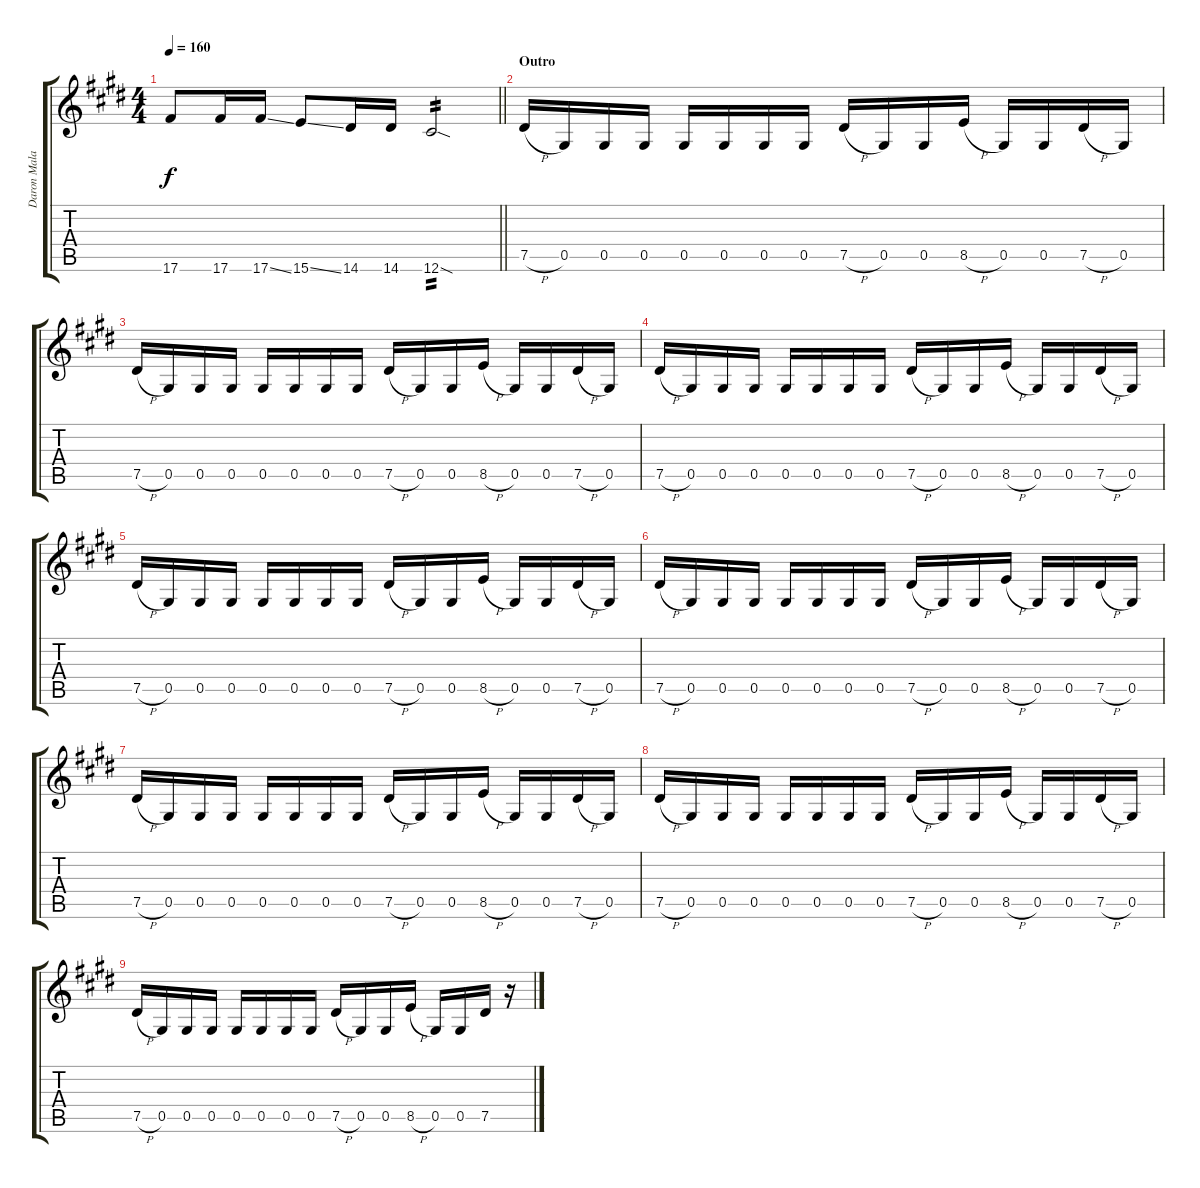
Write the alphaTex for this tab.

\track ("Daron Malakian [Guitar 2]" "Daron Mala") {instrument distortionguitar}
\staff {score tabs}
\tuning (Eb4 Bb3 Gb3 Db3 Ab2 Db2) {hide}
\ts (4 4)
\tempo 160
\clef g2
\barLineRight lightlight
\ks c#minor
17.6.8{dy f} 17.6.16 17.6{ss}.16 15.6{ss}.8 14.6.16 14.6.16 12.6{sod}.2{tp 2} |
\section ("" "Outro")
7.5{h}.16 0.5.16 0.5.16 0.5.16 0.5.16 0.5.16 0.5.16 0.5.16 7.5{h}.16 0.5.16 0.5.16 8.5{h}.16 0.5.16 0.5.16 7.5{h}.16 0.5.16 |
7.5{h}.16 0.5.16 0.5.16 0.5.16 0.5.16 0.5.16 0.5.16 0.5.16 7.5{h}.16 0.5.16 0.5.16 8.5{h}.16 0.5.16 0.5.16 7.5{h}.16 0.5.16 |
7.5{h}.16 0.5.16 0.5.16 0.5.16 0.5.16 0.5.16 0.5.16 0.5.16 7.5{h}.16 0.5.16 0.5.16 8.5{h}.16 0.5.16 0.5.16 7.5{h}.16 0.5.16 |
7.5{h}.16 0.5.16 0.5.16 0.5.16 0.5.16 0.5.16 0.5.16 0.5.16 7.5{h}.16 0.5.16 0.5.16 8.5{h}.16 0.5.16 0.5.16 7.5{h}.16 0.5.16 |
7.5{h}.16 0.5.16 0.5.16 0.5.16 0.5.16 0.5.16 0.5.16 0.5.16 7.5{h}.16 0.5.16 0.5.16 8.5{h}.16 0.5.16 0.5.16 7.5{h}.16 0.5.16 |
7.5{h}.16 0.5.16 0.5.16 0.5.16 0.5.16 0.5.16 0.5.16 0.5.16 7.5{h}.16 0.5.16 0.5.16 8.5{h}.16 0.5.16 0.5.16 7.5{h}.16 0.5.16 |
7.5{h}.16 0.5.16 0.5.16 0.5.16 0.5.16 0.5.16 0.5.16 0.5.16 7.5{h}.16 0.5.16 0.5.16 8.5{h}.16 0.5.16 0.5.16 7.5{h}.16 0.5.16 |
7.5{h}.16 0.5.16 0.5.16 0.5.16 0.5.16 0.5.16 0.5.16 0.5.16 7.5{h}.16 0.5.16 0.5.16 8.5{h}.16 0.5.16 0.5.16 7.5.16 r.16
